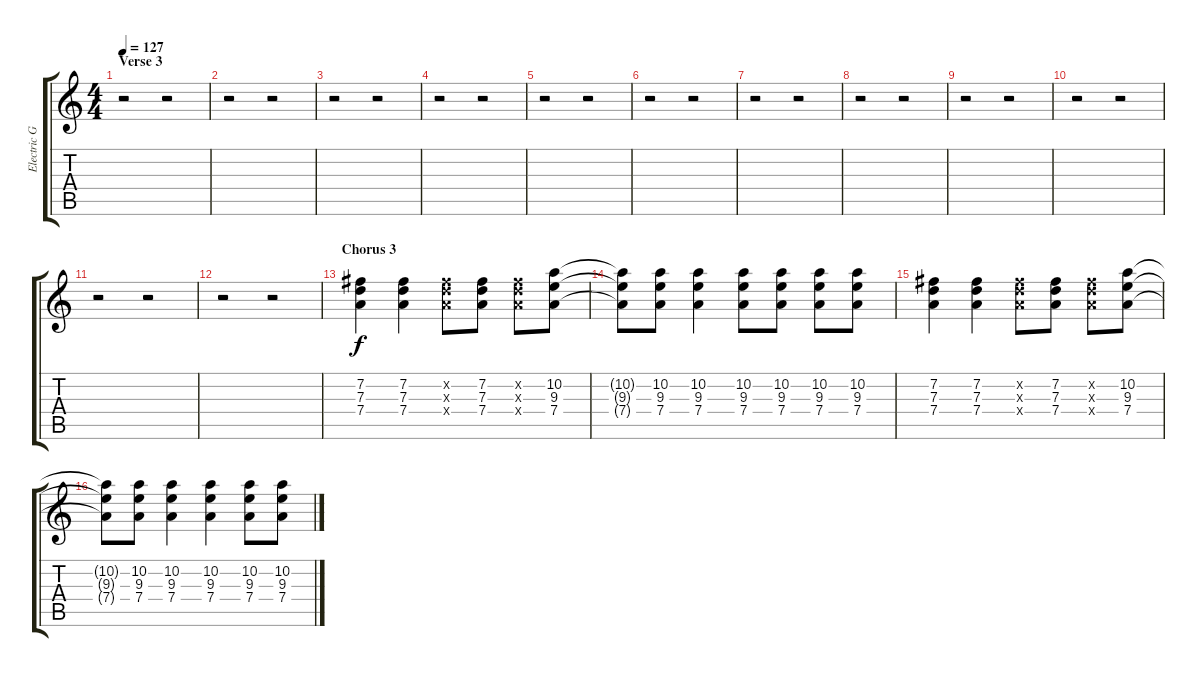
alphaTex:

\track ("Electric Guitar 3 (Right)" "Electric G") {instrument electricguitarclean}
\staff {score tabs}
\tuning (E4 B3 G3 D3 A2 E2) {hide}
\ts (4 4)
\section ("" "Verse 3")
\tempo 127
\clef g2
\ks c
r.2{dy f} r.2 |
r.2 r.2 |
r.2 r.2 |
r.2 r.2 |
r.2 r.2 |
r.2 r.2 |
r.2 r.2 |
r.2 r.2 |
r.2 r.2 |
r.2 r.2 |
r.2 r.2 |
r.2 r.2 |
\section ("" "Chorus 3")
(7.2 7.3 7.4).4 (7.2 7.3 7.4).4 (7.2{x} 7.3{x} 7.4{x}).8 (7.2 7.3 7.4).8 (7.2{x} 7.3{x} 7.4{x}).8 (10.2 9.3 7.4).8 |
(10.2{t} 9.3{t} 7.4{t}).8 (10.2 9.3 7.4).8 (10.2 9.3 7.4).4 (10.2 9.3 7.4).8 (10.2 9.3 7.4).8 (10.2 9.3 7.4).8 (10.2 9.3 7.4).8 |
(7.2 7.3 7.4).4 (7.2 7.3 7.4).4 (7.2{x} 7.3{x} 7.4{x}).8 (7.2 7.3 7.4).8 (7.2{x} 7.3{x} 7.4{x}).8 (10.2 9.3 7.4).8 |
(10.2{t} 9.3{t} 7.4{t}).8 (10.2 9.3 7.4).8 (10.2 9.3 7.4).4 (10.2 9.3 7.4).4 (10.2 9.3 7.4).8 (10.2 9.3 7.4).8
